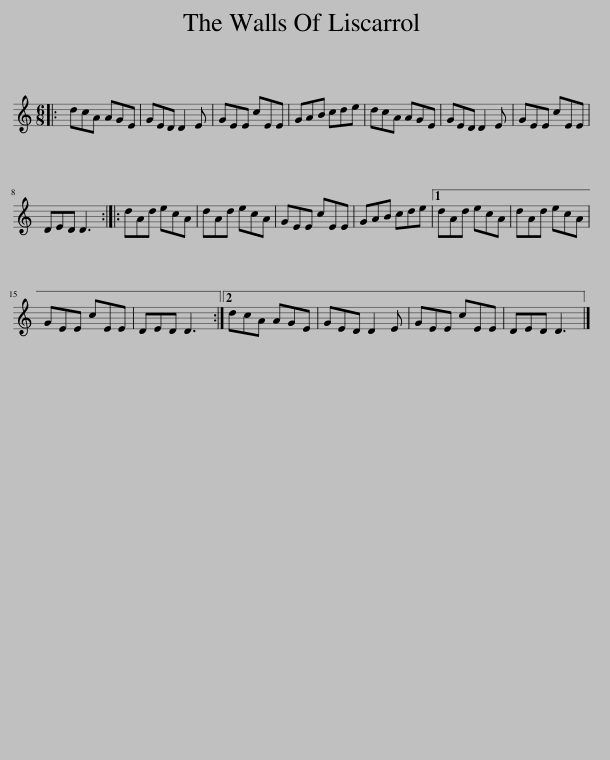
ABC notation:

X:1
L:1/8
M:6/8
I:linebreak $
K:C
V:1 treble
V:1
|: dcA AGE | GED D2 E | GEE cEE | GAB cde | dcA AGE | %5
 GED D2 E | GEE cEE |$ DED D3 :: dAd ecA | dAd ecA | %10
 GEE cEE | GAB cde |1 dAd ecA | dAd ecA |$ GEE cEE | %15
 DED D3 :|2 dcA AGE | GED D2 E | GEE cEE | DED D3 |] %20
